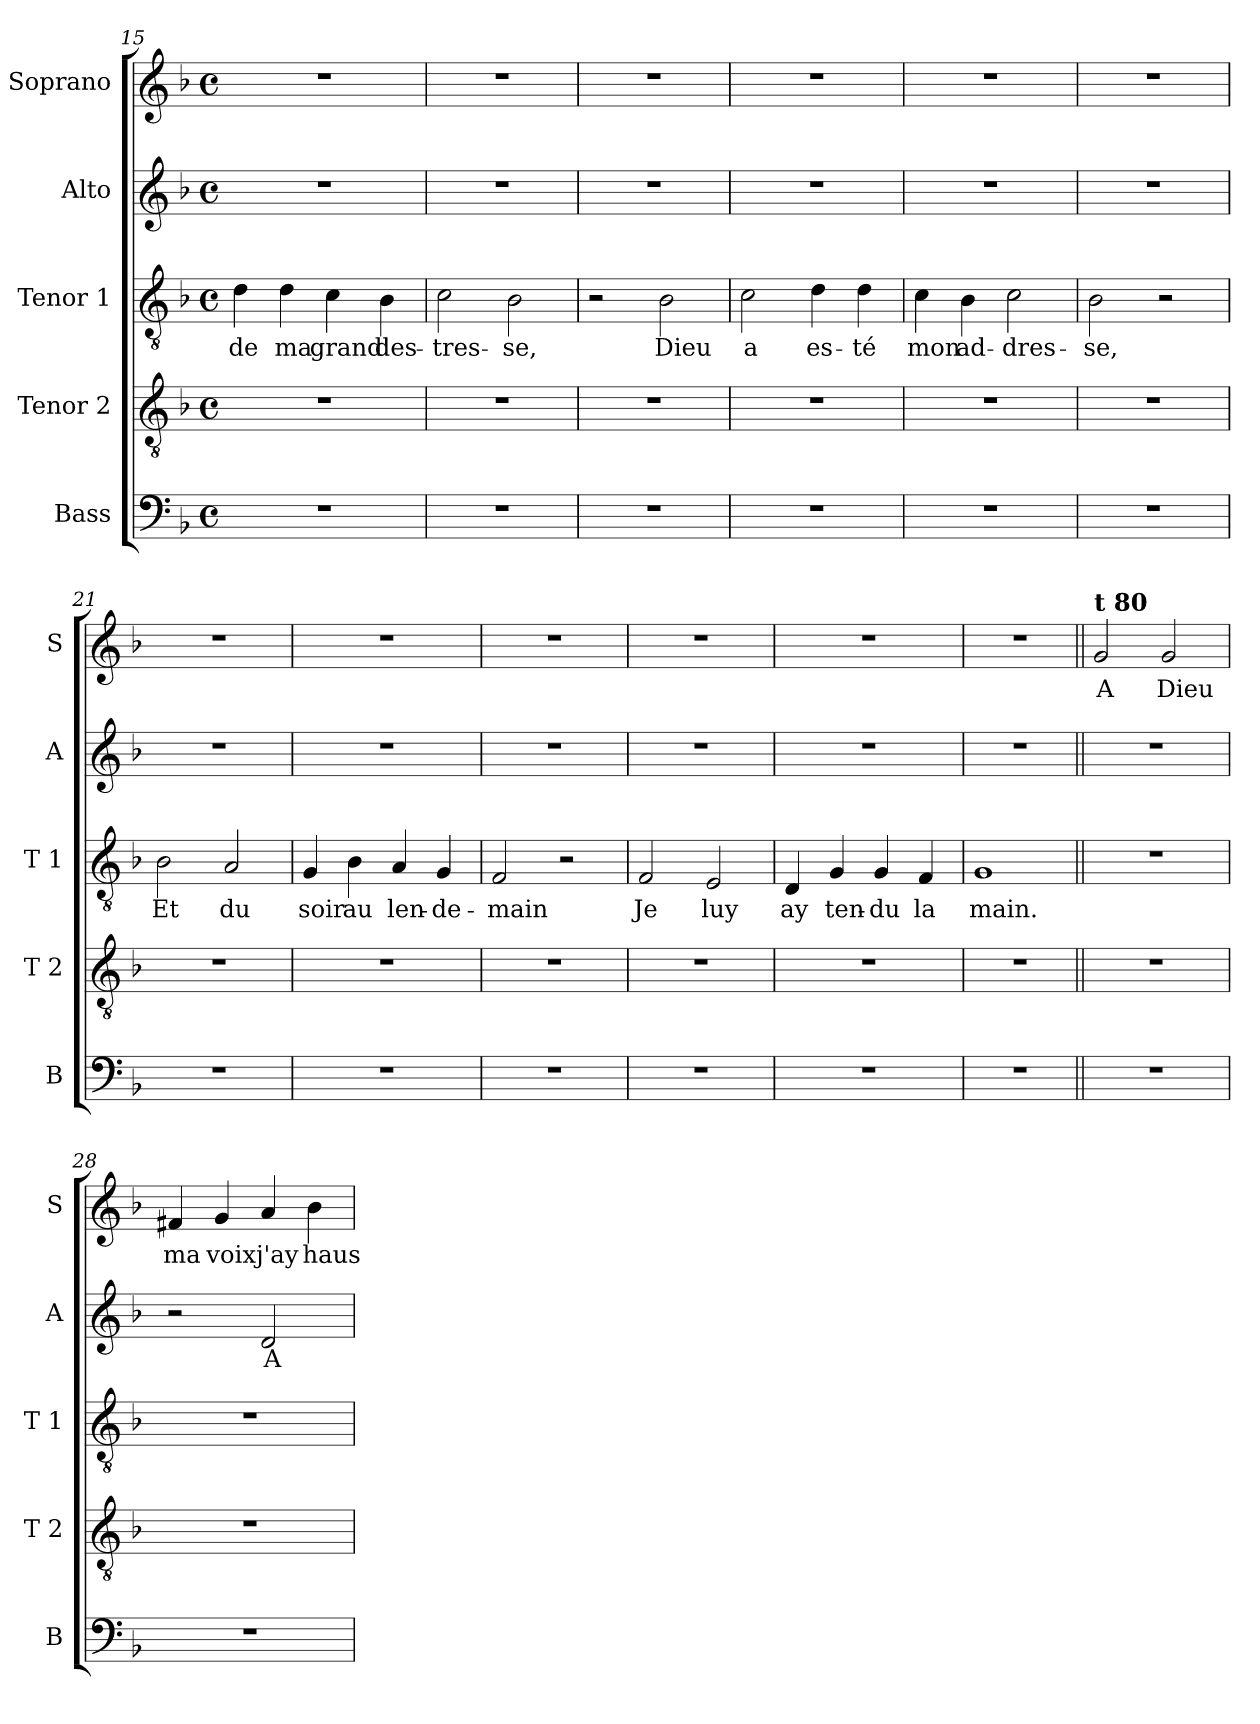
**kern	**kern	**kern	**text	**kern	**text	**kern	**text
*part5	*part4	*part3	*part3	*part2	*part2	*part1	*part1
*staff5	*staff4	*staff3	*staff3	*staff2	*staff2	*staff1	*staff1
*I"Bass	*I"Tenor 2	*I"Tenor 1	*	*I"Alto	*	*I"Soprano	*
*I'B	*I'T 2	*I'T 1	*	*I'A	*	*I'S	*
!!LO:LB:g=z
*clefF4	*clefGv2	*clefGv2	*	*clefG2	*	*clefG2	*
*k[b-]	*k[b-]	*k[b-]	*	*k[b-]	*	*k[b-]	*
*F:	*F:	*F:	*	*F:	*	*F:	*
*M4/4	*M4/4	*M4/4	*	*M4/4	*	*M4/4	*
*met(c)	*met(c)	*met(c)	*	*met(c)	*	*met(c)	*
=15	=15	=15	=15	=15	=15	=15	=15
!	!	!	!LO:LY:b	!	!	!	!
1r	1r	4d\	de	1r	.	1r	.
!	!	!	!LO:LY:b	!	!	!	!
.	.	4d\	ma	.	.	.	.
!	!	!	!LO:LY:b	!	!	!	!
.	.	4c\	grand'	.	.	.	.
!	!	!	!LO:LY:b	!	!	!	!
.	.	4B-\	des-	.	.	.	.
=16	=16	=16	=16	=16	=16	=16	=16
!	!	!	!LO:LY:b	!	!	!	!
1r	1r	2c\	-tres-	1r	.	1r	.
!	!	!	!LO:LY:b	!	!	!	!
.	.	2B-\	-se,	.	.	.	.
=17	=17	=17	=17	=17	=17	=17	=17
1r	1r	2r	.	1r	.	1r	.
!	!	!	!LO:LY:b	!	!	!	!
.	.	2B-\	Dieu	.	.	.	.
=18	=18	=18	=18	=18	=18	=18	=18
!	!	!	!LO:LY:b	!	!	!	!
1r	1r	2c\	a	1r	.	1r	.
!	!	!	!LO:LY:b	!	!	!	!
.	.	4d\	es-	.	.	.	.
!	!	!	!LO:LY:b	!	!	!	!
.	.	4d\	-té	.	.	.	.
=19	=19	=19	=19	=19	=19	=19	=19
!	!	!	!LO:LY:b	!	!	!	!
1r	1r	4c\	mon	1r	.	1r	.
!	!	!	!LO:LY:b	!	!	!	!
.	.	4B-\	ad-	.	.	.	.
!	!	!	!LO:LY:b	!	!	!	!
.	.	2c\	-dres-	.	.	.	.
=20	=20	=20	=20	=20	=20	=20	=20
!	!	!	!LO:LY:b	!	!	!	!
1r	1r	2B-\	-se,	1r	.	1r	.
.	.	2r	.	.	.	.	.
=21	=21	=21	=21	=21	=21	=21	=21
!	!	!	!LO:LY:b	!	!	!	!
1r	1r	2B-\	Et	1r	.	1r	.
!	!	!	!LO:LY:b	!	!	!	!
.	.	2A/	du	.	.	.	.
!!LO:LB:g=z
=22	=22	=22	=22	=22	=22	=22	=22
!	!	!	!LO:LY:b	!	!	!	!
1r	1r	4G/	soir	1r	.	1r	.
!	!	!	!LO:LY:b	!	!	!	!
.	.	4B-\	au	.	.	.	.
!	!	!	!LO:LY:b	!	!	!	!
.	.	4A/	len-	.	.	.	.
!	!	!	!LO:LY:b	!	!	!	!
.	.	4G/	-de-	.	.	.	.
=23	=23	=23	=23	=23	=23	=23	=23
!	!	!	!LO:LY:b	!	!	!	!
1r	1r	2F/	-main	1r	.	1r	.
.	.	2r	.	.	.	.	.
=24	=24	=24	=24	=24	=24	=24	=24
!	!	!	!LO:LY:b	!	!	!	!
1r	1r	2F/	Je	1r	.	1r	.
!	!	!	!LO:LY:b	!	!	!	!
.	.	2E/	luy	.	.	.	.
=25	=25	=25	=25	=25	=25	=25	=25
!	!	!	!LO:LY:b	!	!	!	!
1r	1r	4D/	ay	1r	.	1r	.
!	!	!	!LO:LY:b	!	!	!	!
.	.	4G/	ten-	.	.	.	.
!	!	!	!LO:LY:b	!	!	!	!
.	.	4G/	-du	.	.	.	.
!	!	!	!LO:LY:b	!	!	!	!
.	.	4F/	la	.	.	.	.
=26	=26	=26	=26	=26	=26	=26	=26
!	!	!	!LO:LY:b	!	!	!	!
1r	1r	1G	main.	1r	.	1r	.
!!LO:LB:g=z
=27||	=27||	=27||	=27||	=27||	=27||	=27||	=27||
!	!	!	!	!	!	!LO:TX:a:B:t=t 80	!
!	!	!	!	!	!	!	!LO:LY:b
1r	1r	1r	.	1r	.	2g/	A
!	!	!	!	!	!	!	!LO:LY:b
.	.	.	.	.	.	2g/	Dieu
=28	=28	=28	=28	=28	=28	=28	=28
!	!	!	!	!	!	!	!LO:LY:b
1r	1r	1r	.	2r	.	4f#X/	ma
!	!	!	!	!	!	!	!LO:LY:b
.	.	.	.	.	.	4g/	voix
!	!	!	!	!	!LO:LY:b	!	!LO:LY:b
.	.	.	.	2d/	A	4a/	j'ay
!	!	!	!	!	!	!	!LO:LY:b
.	.	.	.	.	.	4b-\	haus-
=	=	=	=	=	=	=	=
*-	*-	*-	*-	*-	*-	*-	*-
